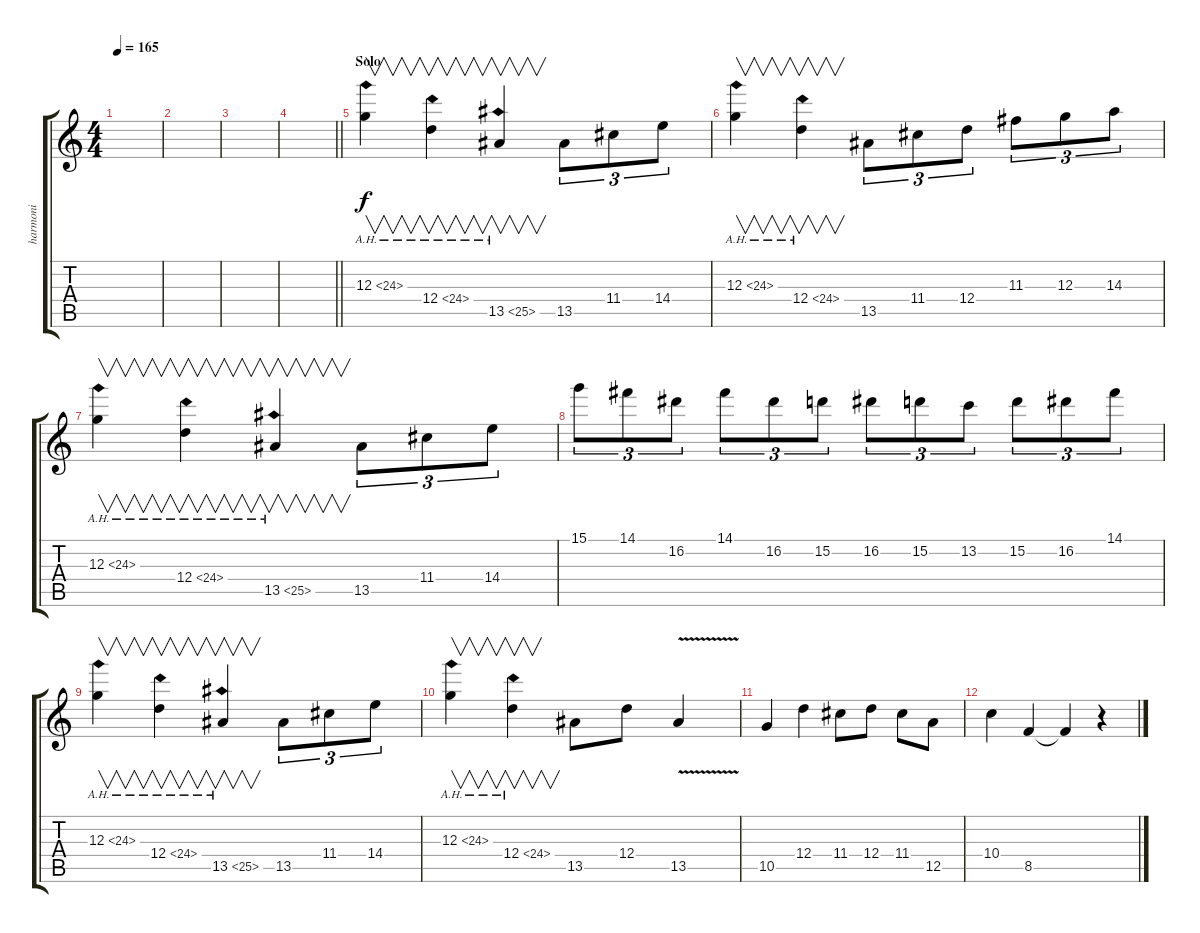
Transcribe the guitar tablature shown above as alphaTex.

\track ("harmoni" "harmoni") {instrument distortionguitar}
\staff {score tabs}
\tuning (E4 B3 G3 D3 A2 E2) {hide}
\ts (4 4)
\tempo 165
\clef g2
\ks c
|
|
|
\barLineRight lightlight
|
\section ("" "Solo")
12.3{ah 12}.4{v} 12.4{ah 12}.4{v} 13.5{ah 12}.4{v} 13.5.8{tu (3 2)} 11.4.8{tu (3 2)} 14.4.8{tu (3 2)} |
12.3{ah 12}.4{v} 12.4{ah 12}.4{v} 13.5.8{tu (3 2)} 11.4.8{tu (3 2)} 12.4.8{tu (3 2)} 11.3.8{tu (3 2)} 12.3.8{tu (3 2)} 14.3.8{tu (3 2)} |
12.3{ah 12}.4{v} 12.4{ah 12}.4{v} 13.5{ah 12}.4{v} 13.5.8{tu (3 2)} 11.4.8{tu (3 2)} 14.4.8{tu (3 2)} |
15.1.8{tu (3 2)} 14.1.8{tu (3 2)} 16.2.8{tu (3 2)} 14.1.8{tu (3 2)} 16.2.8{tu (3 2)} 15.2.8{tu (3 2)} 16.2.8{tu (3 2)} 15.2.8{tu (3 2)} 13.2.8{tu (3 2)} 15.2.8{tu (3 2)} 16.2.8{tu (3 2)} 14.1.8{tu (3 2)} |
12.3{ah 12}.4{v} 12.4{ah 12}.4{v} 13.5{ah 12}.4{v} 13.5.8{tu (3 2)} 11.4.8{tu (3 2)} 14.4.8{tu (3 2)} |
12.3{ah 12}.4{v} 12.4{ah 12}.4{v} 13.5.8 12.4.8 13.5{v}.4 |
10.5.4 12.4.4 11.4.8 12.4.8 11.4.8 12.5.8 |
10.4.4 8.5.4 8.5{t}.4 r.4
